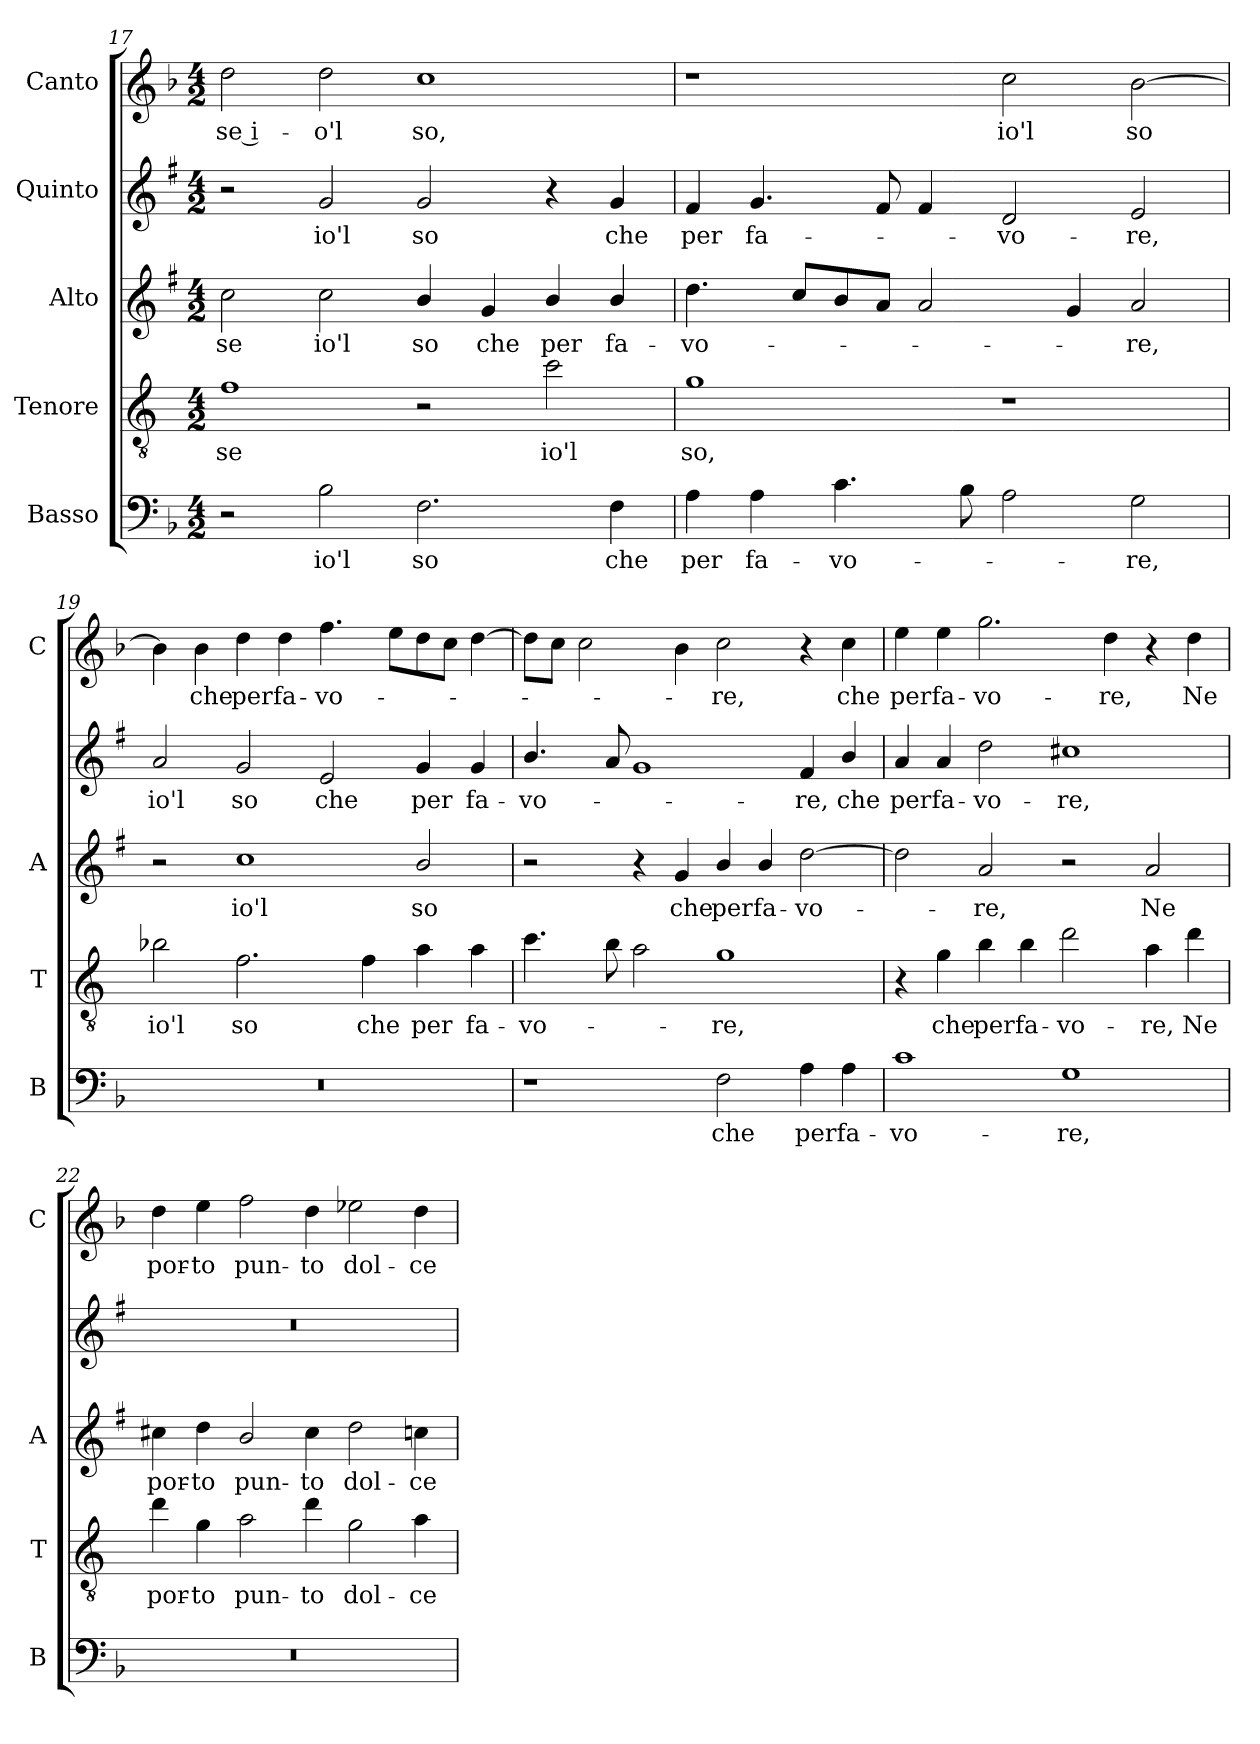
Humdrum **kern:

**kern	**text	**kern	**text	**kern	**text	**kern	**text	**kern	**text
*part5	*part5	*part4	*part4	*part3	*part3	*part2	*part2	*part1	*part1
*staff5	*staff5	*staff4	*staff4	*staff3	*staff3	*staff2	*staff2	*staff1	*staff1
*I"Basso	*	*I"Tenore	*	*I"Alto	*	*I"Quinto	*	*I"Canto	*
*I'B	*	*I'T	*	*I'A	*	*	*	*I'C	*
!!LO:LB:g=z
*clefF4	*	*clefGv2	*	*clefG2	*	*clefG2	*	*clefG2	*
*	*	*ITrd4c7	*	*ITrd1c2	*	*ITrd1c2	*	*	*
*k[b-]	*	*k[b-]	*	*k[b-]	*	*k[b-]	*	*k[b-]	*
*F:	*	*F:	*	*F:	*	*F:	*	*F:	*
*M4/2	*	*M4/2	*	*M4/2	*	*M4/2	*	*M4/2	*
=17	=17	=17	=17	=17	=17	=17	=17	=17	=17
!	!	!	!LO:LY:b	!	!LO:LY:b	!	!	!	!LO:LY:b
2r	.	1B-	-se	2b-\	-se	2r	.	2dd\	-se i-
!	!LO:LY:b	!	!	!	!LO:LY:b	!	!LO:LY:b	!	!LO:LY:b
2B-\	io'l	.	.	2b-\	io'l	2f/	io'l	2dd\	-o'l
!	!LO:LY:b	!	!	!	!LO:LY:b	!	!LO:LY:b	!	!LO:LY:b
2.F\	so	2r	.	4a/	so	2f/	so	1cc	so,
!	!	!	!	!	!LO:LY:b	!	!	!	!
.	.	.	.	4f/	che	.	.	.	.
!	!	!	!LO:LY:b	!	!LO:LY:b	!	!	!	!
.	.	2f\	io'l	4a/	per	4r	.	.	.
!	!LO:LY:b	!	!	!	!LO:LY:b	!	!LO:LY:b	!	!
4F\	che	.	.	4a/	fa-	4f/	che	.	.
=18	=18	=18	=18	=18	=18	=18	=18	=18	=18
!	!LO:LY:b	!	!LO:LY:b	!	!LO:LY:b	!	!LO:LY:b	!	!
4A\	per	1c	so,	4.cc\	-vo-	4e/	per	1r	.
!	!LO:LY:b	!	!	!	!	!	!LO:LY:b	!	!
4A\	fa-	.	.	.	.	4.f/	fa-	.	.
.	.	.	.	8b-/L	.	.	.	.	.
!	!LO:LY:b	!	!	!	!	!	!	!	!
4.c\	-vo-	.	.	8a/	.	.	.	.	.
.	.	.	.	8g/J	.	8e/	.	.	.
.	.	.	.	2g/	.	4e/	.	.	.
8B-\	.	.	.	.	.	.	.	.	.
!	!	!	!	!	!	!	!LO:LY:b	!	!LO:LY:b
2A\	.	1r	.	.	.	2c/	-vo-	2cc\	io'l
.	.	.	.	4f/	.	.	.	.	.
!	!LO:LY:b	!	!	!	!LO:LY:b	!	!LO:LY:b	!	!LO:LY:b
2G\	-re,	.	.	2g/	-re,	2d/	-re,	[2b-\	so
=19	=19	=19	=19	=19	=19	=19	=19	=19	=19
!	!	!	!LO:LY:b	!	!	!	!LO:LY:b	!	!
0r	.	2e-X\	io'l	2r	.	2g/	io'l	4b-\]	.
!	!	!	!	!	!	!	!	!	!LO:LY:b
.	.	.	.	.	.	.	.	4b-\	che
!	!	!	!LO:LY:b	!	!LO:LY:b	!	!LO:LY:b	!	!LO:LY:b
.	.	2.B-\	so	1b-	io'l	2f/	so	4dd\	per
!	!	!	!	!	!	!	!	!	!LO:LY:b
.	.	.	.	.	.	.	.	4dd\	fa-
!	!	!	!	!	!	!	!LO:LY:b	!	!LO:LY:b
.	.	.	.	.	.	2d/	che	4.ff\	-vo-
!	!	!	!LO:LY:b	!	!	!	!	!	!
.	.	4B-\	che	.	.	.	.	.	.
.	.	.	.	.	.	.	.	8ee\L	.
!	!	!	!LO:LY:b	!	!LO:LY:b	!	!LO:LY:b	!	!
.	.	4d\	per	2a/	so	4f/	per	8dd\	.
.	.	.	.	.	.	.	.	8cc\J	.
!	!	!	!LO:LY:b	!	!	!	!LO:LY:b	!	!
.	.	4d\	fa-	.	.	4f/	fa-	[4dd\	.
=20	=20	=20	=20	=20	=20	=20	=20	=20	=20
!	!	!	!LO:LY:b	!	!	!	!LO:LY:b	!	!
1r	.	4.f\	-vo-	2r	.	4.a/	-vo-	8dd\L]	.
.	.	.	.	.	.	.	.	8cc\J	.
.	.	.	.	.	.	.	.	2cc\	.
.	.	8e\	.	.	.	8g/	.	.	.
.	.	2d\	.	4r	.	1f	.	.	.
!	!	!	!	!	!LO:LY:b	!	!	!	!
.	.	.	.	4f/	che	.	.	4b-\	.
!	!LO:LY:b	!	!LO:LY:b	!	!LO:LY:b	!	!	!	!LO:LY:b
2F\	che	1c	-re,	4a/	per	.	.	2cc\	-re,
!	!	!	!	!	!LO:LY:b	!	!	!	!
.	.	.	.	4a/	fa-	.	.	.	.
!	!LO:LY:b	!	!	!	!LO:LY:b	!	!LO:LY:b	!	!
4A\	per	.	.	[2cc\	-vo-	4e/	-re,	4r	.
!	!LO:LY:b	!	!	!	!	!	!LO:LY:b	!	!LO:LY:b
4A\	fa-	.	.	.	.	4a/	che	4cc\	che
!!LO:PB:g=z
=21	=21	=21	=21	=21	=21	=21	=21	=21	=21
!	!LO:LY:b	!	!	!	!	!	!LO:LY:b	!	!LO:LY:b
1c	-vo-	4r	.	2cc\]	.	4g/	per	4ee\	per
!	!	!	!LO:LY:b	!	!	!	!LO:LY:b	!	!LO:LY:b
.	.	4c\	che	.	.	4g/	fa-	4ee\	fa-
!	!	!	!LO:LY:b	!	!LO:LY:b	!	!LO:LY:b	!	!LO:LY:b
.	.	4e\	per	2g/	-re,	2cc\	-vo-	2.gg\	-vo-
!	!	!	!LO:LY:b	!	!	!	!	!	!
.	.	4e\	fa-	.	.	.	.	.	.
!	!LO:LY:b	!	!LO:LY:b	!	!	!	!LO:LY:b	!	!
1G	-re,	2g\	-vo-	2r	.	1bn	-re,	.	.
!	!	!	!	!	!	!	!	!	!LO:LY:b
.	.	.	.	.	.	.	.	4dd\	-re,
!	!	!	!LO:LY:b	!	!LO:LY:b	!	!	!	!
.	.	4d\	-re,	2g/	Ne	.	.	4r	.
!	!	!	!LO:LY:b	!	!	!	!	!	!LO:LY:b
.	.	4g\	Ne	.	.	.	.	4dd\	Ne
=22	=22	=22	=22	=22	=22	=22	=22	=22	=22
!	!	!	!LO:LY:b	!	!LO:LY:b	!	!	!	!LO:LY:b
0r	.	4g\	por-	4bn\	por-	0r	.	4dd\	por-
!	!	!	!LO:LY:b	!	!LO:LY:b	!	!	!	!LO:LY:b
.	.	4c\	-to	4cc\	-to	.	.	4ee\	-to
!	!	!	!LO:LY:b	!	!LO:LY:b	!	!	!	!LO:LY:b
.	.	2d\	pun-	2a/	pun-	.	.	2ff\	pun-
!	!	!	!LO:LY:b	!	!LO:LY:b	!	!	!	!LO:LY:b
.	.	4g\	-to	4b\	-to	.	.	4dd\	-to
!	!	!	!LO:LY:b	!	!LO:LY:b	!	!	!	!LO:LY:b
.	.	2c\	dol-	2cc\	dol-	.	.	2ee-X\	dol-
!	!	!	!LO:LY:b	!	!LO:LY:b	!	!	!	!LO:LY:b
.	.	4d\	-ce-	4b-X\	-ce-	.	.	4dd\	-ce-
=	=	=	=	=	=	=	=	=	=
*-	*-	*-	*-	*-	*-	*-	*-	*-	*-
